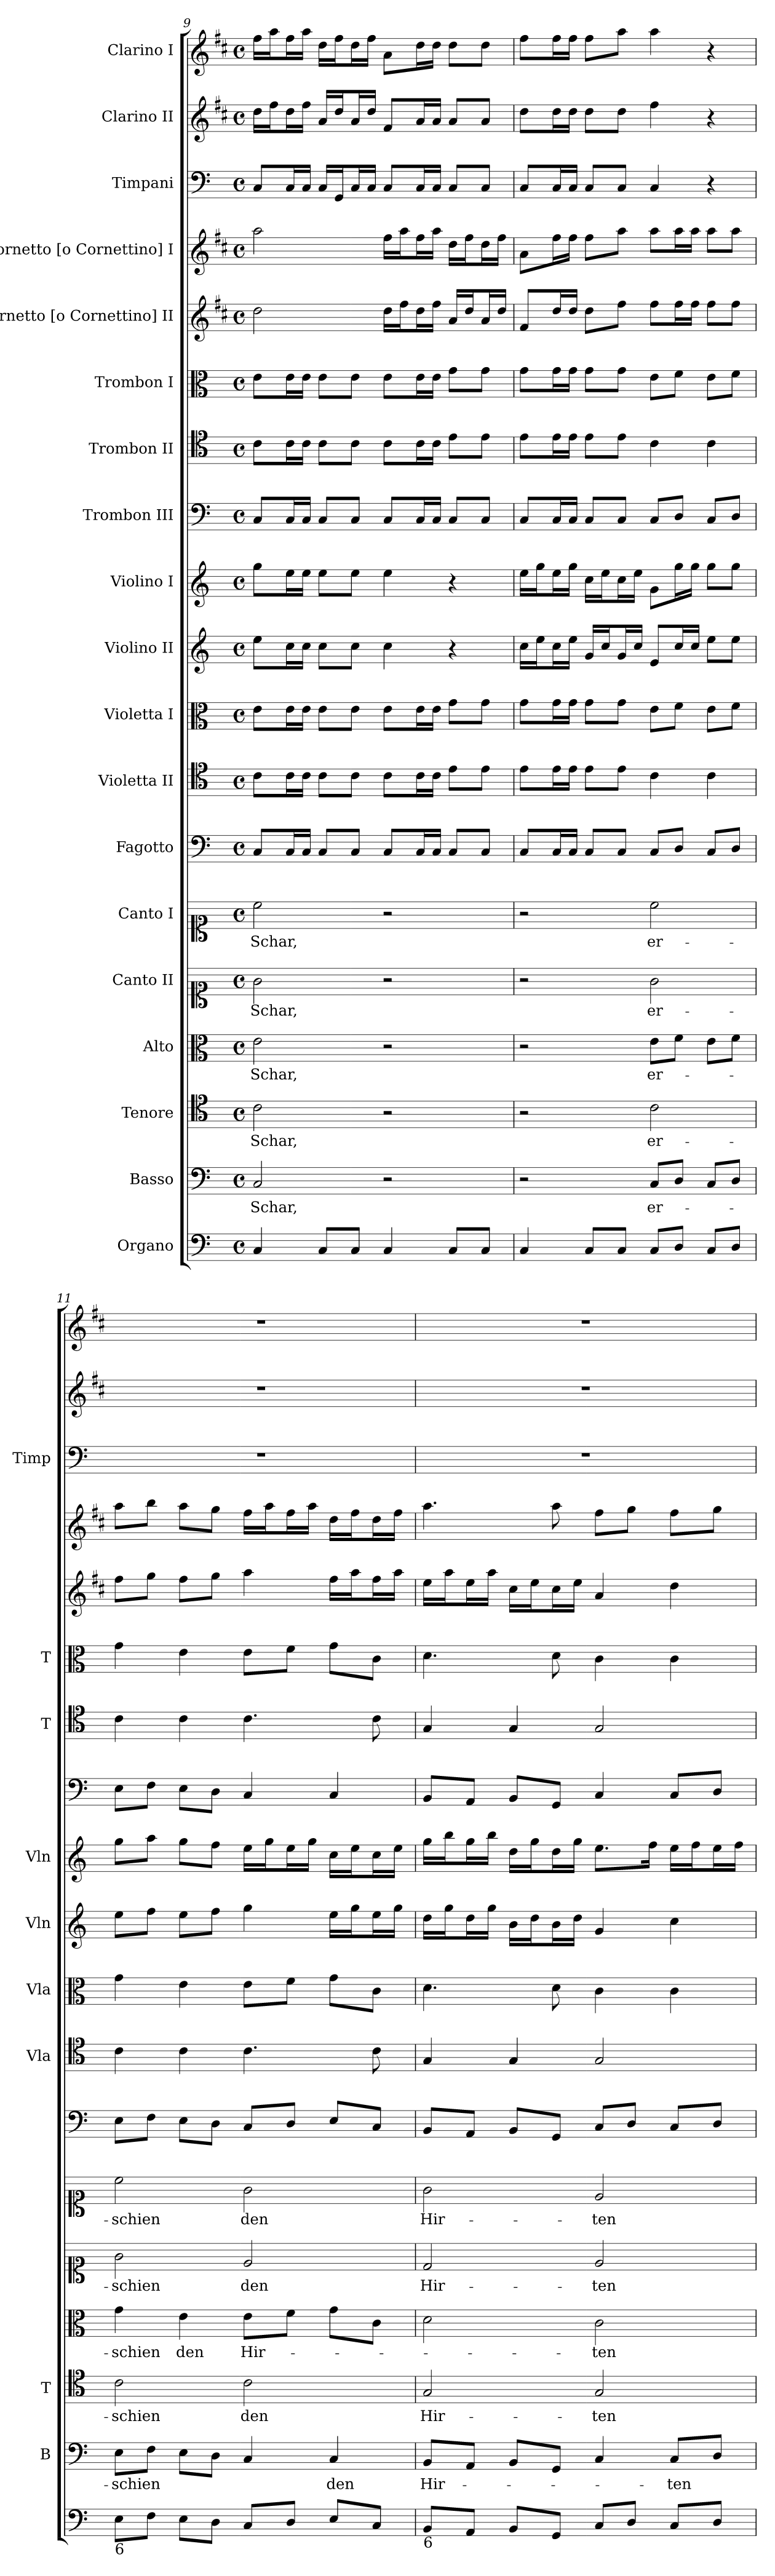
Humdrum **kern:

**kern	**kern	**text	**kern	**text	**kern	**text	**kern	**text	**kern	**text	**kern	**kern	**kern	**kern	**kern	**kern	**kern	**kern	**kern	**kern	**kern	**kern	**kern
*part19	*part18	*part18	*part17	*part17	*part16	*part16	*part15	*part15	*part14	*part14	*part13	*part12	*part11	*part10	*part9	*part8	*part7	*part6	*part5	*part4	*part3	*part2	*part1
*staff19	*staff18	*staff18	*staff17	*staff17	*staff16	*staff16	*staff15	*staff15	*staff14	*staff14	*staff13	*staff12	*staff11	*staff10	*staff9	*staff8	*staff7	*staff6	*staff5	*staff4	*staff3	*staff2	*staff1
*I"Organo	*I"Basso	*	*I"Tenore	*	*I"Alto	*	*I"Canto II	*	*I"Canto I	*	*I"Fagotto	*I"Violetta II	*I"Violetta I	*I"Violino II	*I"Violino I	*I"Trombon III	*I"Trombon II	*I"Trombon I	*I"Cornetto [o Cornettino] II	*I"Cornetto [o Cornettino] I	*I"Timpani	*I"Clarino II	*I"Clarino I
*	*I'B	*	*I'T	*	*	*	*	*	*	*	*	*I'Vla	*I'Vla	*I'Vln	*I'Vln	*	*I'T	*I'T	*	*	*I'Timp	*	*
*clefF4	*clefF4	*	*clefC4	*	*clefC3	*	*clefC1	*	*clefC1	*	*clefF4	*clefC4	*clefC3	*clefG2	*clefG2	*clefF4	*clefC4	*clefC3	*clefG2	*clefG2	*clefF4	*clefG2	*clefG2
*	*	*	*	*	*	*	*	*	*	*	*	*	*	*	*	*	*	*	*ITrd1c2	*ITrd1c2	*	*ITrd1c2	*ITrd1c2
*k[]	*k[]	*	*k[]	*	*k[]	*	*k[]	*	*k[]	*	*k[]	*k[]	*k[]	*k[]	*k[]	*k[]	*k[]	*k[]	*k[]	*k[]	*k[]	*k[]	*k[]
*C:	*C:	*	*C:	*	*C:	*	*C:	*	*C:	*	*C:	*C:	*C:	*C:	*C:	*C:	*C:	*C:	*C:	*C:	*C:	*C:	*C:
*M4/4	*M4/4	*	*M4/4	*	*M4/4	*	*M4/4	*	*M4/4	*	*M4/4	*M4/4	*M4/4	*M4/4	*M4/4	*M4/4	*M4/4	*M4/4	*M4/4	*M4/4	*M4/4	*M4/4	*M4/4
*met(c)	*met(c)	*	*met(c)	*	*met(c)	*	*met(c)	*	*met(c)	*	*met(c)	*met(c)	*met(c)	*met(c)	*met(c)	*met(c)	*met(c)	*met(c)	*met(c)	*met(c)	*met(c)	*met(c)	*met(c)
=9	=9	=9	=9	=9	=9	=9	=9	=9	=9	=9	=9	=9	=9	=9	=9	=9	=9	=9	=9	=9	=9	=9	=9
!	!	!LO:LY:b	!	!LO:LY:b	!	!LO:LY:b	!	!LO:LY:b	!	!LO:LY:b	!	!	!	!	!	!	!	!	!	!	!	!	!
4C/	2C/	Schar,	2c\	Schar,	2e\	Schar,	2g\	Schar,	2cc\	Schar,	8C/L	8c\L	8e\L	8ee\L	8gg\L	8C/L	8c\L	8e\L	2cc\	2gg\	8C/L	16cc\LL	16ee\LL
.	.	.	.	.	.	.	.	.	.	.	.	.	.	.	.	.	.	.	.	.	.	16ee\J	16gg\J
.	.	.	.	.	.	.	.	.	.	.	16C/L	16c\L	16e\L	16cc\L	16ee\L	16C/L	16c\L	16e\L	.	.	16C/L	16cc\L	16ee\L
.	.	.	.	.	.	.	.	.	.	.	16C/JJ	16c\JJ	16e\JJ	16cc\JJ	16ee\JJ	16C/JJ	16c\JJ	16e\JJ	.	.	16C/JJ	16ee\JJ	16gg\JJ
8C/L	.	.	.	.	.	.	.	.	.	.	8C/L	8c\L	8e\L	8cc\L	8ee\L	8C/L	8c\L	8e\L	.	.	16C/LL	16g/LL	16cc\LL
.	.	.	.	.	.	.	.	.	.	.	.	.	.	.	.	.	.	.	.	.	16GG/J	16cc/J	16ee\J
8C/J	.	.	.	.	.	.	.	.	.	.	8C/J	8c\J	8e\J	8cc\J	8ee\J	8C/J	8c\J	8e\J	.	.	16C/L	16g/L	16cc\L
.	.	.	.	.	.	.	.	.	.	.	.	.	.	.	.	.	.	.	.	.	16C/JJ	16cc/JJ	16ee\JJ
4C/	2r	.	2r	.	2r	.	2r	.	2r	.	8C/L	8c\L	8e\L	4cc\	4ee\	8C/L	8c\L	8e\L	16cc\LL	16ee\LL	8C/L	8e/L	8g\L
.	.	.	.	.	.	.	.	.	.	.	.	.	.	.	.	.	.	.	16ee\J	16gg\J	.	.	.
.	.	.	.	.	.	.	.	.	.	.	16C/L	16c\L	16e\L	.	.	16C/L	16c\L	16e\L	16cc\L	16ee\L	16C/L	16g/L	16cc\L
.	.	.	.	.	.	.	.	.	.	.	16C/JJ	16c\JJ	16e\JJ	.	.	16C/JJ	16c\JJ	16e\JJ	16ee\JJ	16gg\JJ	16C/JJ	16g/JJ	16cc\JJ
8C/L	.	.	.	.	.	.	.	.	.	.	8C/L	8e\L	8g\L	4r	4r	8C/L	8e\L	8g\L	16g/LL	16cc\LL	8C/L	8g/L	8cc\L
.	.	.	.	.	.	.	.	.	.	.	.	.	.	.	.	.	.	.	16cc/J	16ee\J	.	.	.
8C/J	.	.	.	.	.	.	.	.	.	.	8C/J	8e\J	8g\J	.	.	8C/J	8e\J	8g\J	16g/L	16cc\L	8C/J	8g/J	8cc\J
.	.	.	.	.	.	.	.	.	.	.	.	.	.	.	.	.	.	.	16cc/JJ	16ee\JJ	.	.	.
=10	=10	=10	=10	=10	=10	=10	=10	=10	=10	=10	=10	=10	=10	=10	=10	=10	=10	=10	=10	=10	=10	=10	=10
4C/	2r	.	2r	.	2r	.	2r	.	2r	.	8C/L	8e\L	8g\L	16cc\LL	16ee\LL	8C/L	8e\L	8g\L	8e/L	8g\L	8C/L	8cc\L	8ee\L
.	.	.	.	.	.	.	.	.	.	.	.	.	.	16ee\J	16gg\J	.	.	.	.	.	.	.	.
.	.	.	.	.	.	.	.	.	.	.	16C/L	16e\L	16g\L	16cc\L	16ee\L	16C/L	16e\L	16g\L	16cc/L	16ee\L	16C/L	16cc\L	16ee\L
.	.	.	.	.	.	.	.	.	.	.	16C/JJ	16e\JJ	16g\JJ	16ee\JJ	16gg\JJ	16C/JJ	16e\JJ	16g\JJ	16cc/JJ	16ee\JJ	16C/JJ	16cc\JJ	16ee\JJ
8C/L	.	.	.	.	.	.	.	.	.	.	8C/L	8e\L	8g\L	16g/LL	16cc\LL	8C/L	8e\L	8g\L	8cc\L	8ee\L	8C/L	8cc\L	8ee\L
.	.	.	.	.	.	.	.	.	.	.	.	.	.	16cc/J	16ee\J	.	.	.	.	.	.	.	.
8C/J	.	.	.	.	.	.	.	.	.	.	8C/J	8e\J	8g\J	16g/L	16cc\L	8C/J	8e\J	8g\J	8ee\J	8gg\J	8C/J	8cc\J	8gg\J
.	.	.	.	.	.	.	.	.	.	.	.	.	.	16cc/JJ	16ee\JJ	.	.	.	.	.	.	.	.
!	!	!LO:LY:b	!	!LO:LY:b	!	!LO:LY:b	!	!LO:LY:b	!	!LO:LY:b	!	!	!	!	!	!	!	!	!	!	!	!	!
8C/L	8C/L	er-	2c\	er-	8e\L	er-	2g\	er-	2cc\	er-	8C/L	4c\	8e\L	8e/L	8g\L	8C/L	4c\	8e\L	8ee\L	8gg\L	4C/	4ee\	4gg\
8D/J	8D/J	.	.	.	8f\J	.	.	.	.	.	8D/J	.	8f\J	16cc/L	16gg\L	8D/J	.	8f\J	16ee\L	16gg\L	.	.	.
.	.	.	.	.	.	.	.	.	.	.	.	.	.	16cc/JJ	16gg\JJ	.	.	.	16ee\JJ	16gg\JJ	.	.	.
8C/L	8C/L	.	.	.	8e\L	.	.	.	.	.	8C/L	4c\	8e\L	8ee\L	8gg\L	8C/L	4c\	8e\L	8ee\L	8gg\L	4r	4r	4r
8D/J	8D/J	.	.	.	8f\J	.	.	.	.	.	8D/J	.	8f\J	8ee\J	8gg\J	8D/J	.	8f\J	8ee\J	8gg\J	.	.	.
=11	=11	=11	=11	=11	=11	=11	=11	=11	=11	=11	=11	=11	=11	=11	=11	=11	=11	=11	=11	=11	=11	=11	=11
!LO:TX:b:t=6	!	!	!	!	!	!	!	!	!	!	!	!	!	!	!	!	!	!	!	!	!	!	!
!	!	!LO:LY:b	!	!LO:LY:b	!	!LO:LY:b	!	!LO:LY:b	!	!LO:LY:b	!	!	!	!	!	!	!	!	!	!	!	!	!
8E\L	8E\L	-schien	2c\	-schien	4g\	-schien	2g\	-schien	2cc\	-schien	8E\L	4c\	4g\	8ee\L	8gg\L	8E\L	4c\	4g\	8ee\L	8gg\L	1r	1r	1r
8F\J	8F\J	.	.	.	.	.	.	.	.	.	8F\J	.	.	8ff\J	8aa\J	8F\J	.	.	8ff\J	8aa\J	.	.	.
!	!	!	!	!	!	!LO:LY:b	!	!	!	!	!	!	!	!	!	!	!	!	!	!	!	!	!
8E\L	8E\L	.	.	.	4e\	den	.	.	.	.	8E\L	4c\	4e\	8ee\L	8gg\L	8E\L	4c\	4e\	8ee\L	8gg\L	.	.	.
8D\J	8D\J	.	.	.	.	.	.	.	.	.	8D\J	.	.	8ff\J	8ff\J	8D\J	.	.	8ff\J	8ff\J	.	.	.
!	!	!	!	!LO:LY:b	!	!LO:LY:b	!	!LO:LY:b	!	!LO:LY:b	!	!	!	!	!	!	!	!	!	!	!	!	!
8C/L	4C/	.	2c\	den	8e\L	Hir-	2e/	den	2g\	den	8C/L	4.c\	8e\L	4gg\	16ee\LL	4C/	4.c\	8e\L	4gg\	16ee\LL	.	.	.
.	.	.	.	.	.	.	.	.	.	.	.	.	.	.	16gg\J	.	.	.	.	16gg\J	.	.	.
8D/J	.	.	.	.	8f\J	.	.	.	.	.	8D/J	.	8f\J	.	16ee\L	.	.	8f\J	.	16ee\L	.	.	.
.	.	.	.	.	.	.	.	.	.	.	.	.	.	.	16gg\JJ	.	.	.	.	16gg\JJ	.	.	.
!	!	!LO:LY:b	!	!	!	!	!	!	!	!	!	!	!	!	!	!	!	!	!	!	!	!	!
8E/L	4C/	den	.	.	8g\L	.	.	.	.	.	8E/L	.	8g\L	16ee\LL	16cc\LL	4C/	.	8g\L	16ee\LL	16cc\LL	.	.	.
.	.	.	.	.	.	.	.	.	.	.	.	.	.	16gg\J	16ee\J	.	.	.	16gg\J	16ee\J	.	.	.
8C/J	.	.	.	.	8c\J	.	.	.	.	.	8C/J	8c\	8c\J	16ee\L	16cc\L	.	8c\	8c\J	16ee\L	16cc\L	.	.	.
.	.	.	.	.	.	.	.	.	.	.	.	.	.	16gg\JJ	16ee\JJ	.	.	.	16gg\JJ	16ee\JJ	.	.	.
!!LO:PB:g=z
=12	=12	=12	=12	=12	=12	=12	=12	=12	=12	=12	=12	=12	=12	=12	=12	=12	=12	=12	=12	=12	=12	=12	=12
!LO:TX:b:t=6	!	!	!	!	!	!	!	!	!	!	!	!	!	!	!	!	!	!	!	!	!	!	!
!	!	!LO:LY:b	!	!LO:LY:b	!	!	!	!LO:LY:b	!	!LO:LY:b	!	!	!	!	!	!	!	!	!	!	!	!	!
8BB/L	8BB/L	Hir-	2G/	Hir-	2d\	.	2d/	Hir-	2g\	Hir-	8BB/L	4G/	4.d\	16dd\LL	16gg\LL	8BB/L	4G/	4.d\	16dd\LL	4.gg\	1r	1r	1r
.	.	.	.	.	.	.	.	.	.	.	.	.	.	16gg\J	16bb\J	.	.	.	16gg\J	.	.	.	.
8AA/J	8AA/J	.	.	.	.	.	.	.	.	.	8AA/J	.	.	16dd\L	16gg\L	8AA/J	.	.	16dd\L	.	.	.	.
.	.	.	.	.	.	.	.	.	.	.	.	.	.	16gg\JJ	16bb\JJ	.	.	.	16gg\JJ	.	.	.	.
8BB/L	8BB/L	.	.	.	.	.	.	.	.	.	8BB/L	4G/	.	16b\LL	16dd\LL	8BB/L	4G/	.	16b\LL	.	.	.	.
.	.	.	.	.	.	.	.	.	.	.	.	.	.	16dd\J	16gg\J	.	.	.	16dd\J	.	.	.	.
8GG/J	8GG/J	.	.	.	.	.	.	.	.	.	8GG/J	.	8d\	16b\L	16dd\L	8GG/J	.	8d\	16b\L	8gg\	.	.	.
.	.	.	.	.	.	.	.	.	.	.	.	.	.	16dd\JJ	16gg\JJ	.	.	.	16dd\JJ	.	.	.	.
!	!	!	!	!LO:LY:b	!	!LO:LY:b	!	!LO:LY:b	!	!LO:LY:b	!	!	!	!	!	!	!	!	!	!	!	!	!
8C/L	4C/	.	2G/	-ten	2c\	-ten	2e/	-ten	2e/	-ten	8C/L	2G/	4c\	4g/	8.ee\L	4C/	2G/	4c\	4g/	8ee\L	.	.	.
8D/J	.	.	.	.	.	.	.	.	.	.	8D/J	.	.	.	.	.	.	.	.	8ff\J	.	.	.
.	.	.	.	.	.	.	.	.	.	.	.	.	.	.	16ff\Jk	.	.	.	.	.	.	.	.
!	!	!LO:LY:b	!	!	!	!	!	!	!	!	!	!	!	!	!	!	!	!	!	!	!	!	!
8C/L	8C/L	-ten	.	.	.	.	.	.	.	.	8C/L	.	4c\	4cc\	16ee\LL	8C/L	.	4c\	4cc\	8ee\L	.	.	.
.	.	.	.	.	.	.	.	.	.	.	.	.	.	.	16ff\J	.	.	.	.	.	.	.	.
8D/J	8D/J	.	.	.	.	.	.	.	.	.	8D/J	.	.	.	16ee\L	8D/J	.	.	.	8ff\J	.	.	.
.	.	.	.	.	.	.	.	.	.	.	.	.	.	.	16ff\JJ	.	.	.	.	.	.	.	.
=	=	=	=	=	=	=	=	=	=	=	=	=	=	=	=	=	=	=	=	=	=	=	=
*-	*-	*-	*-	*-	*-	*-	*-	*-	*-	*-	*-	*-	*-	*-	*-	*-	*-	*-	*-	*-	*-	*-	*-
